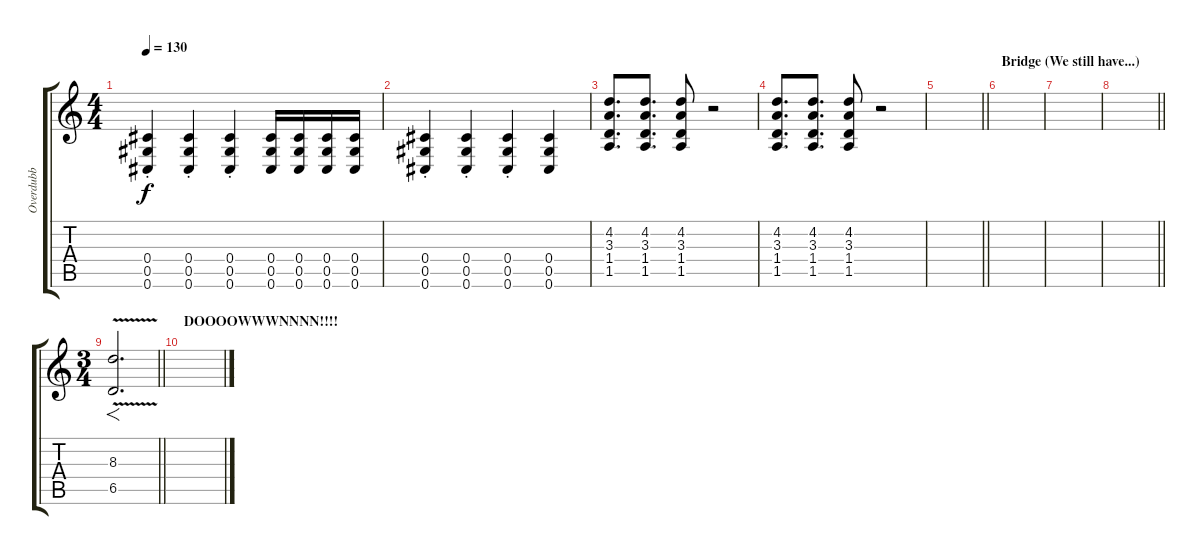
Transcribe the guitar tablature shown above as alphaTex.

\track ("Overdubb" "Overdubb") {instrument distortionguitar}
\staff {score tabs}
\tuning (Eb4 Bb3 Gb3 Db3 Ab2 Db2) {hide}
\ts (4 4)
\tempo 130
\clef g2
\ks c
(0.4{st} 0.5{st} 0.6{st}).4{dy f} (0.4{st} 0.5{st} 0.6{st}).4 (0.4{st} 0.5{st} 0.6{st}).4 (0.4 0.5 0.6).16 (0.4 0.5 0.6).16 (0.4 0.5 0.6).16 (0.4 0.5 0.6).16 |
(0.4{st} 0.5{st} 0.6{st}).4 (0.4{st} 0.5{st} 0.6{st}).4 (0.4{st} 0.5{st} 0.6{st}).4 (0.4 0.5 0.6).4 |
(4.2 3.3 1.4 1.5).8{d instrument electricguitarclean} (4.2 3.3 1.4 1.5).8{d} (4.2 3.3 1.4 1.5).8 r.2 |
(4.2 3.3 1.4 1.5).8{d} (4.2 3.3 1.4 1.5).8{d} (4.2 3.3 1.4 1.5).8 r.2 |
\barLineRight lightlight
|
\section ("" "Bridge (We still have...)")
|
|
\barLineRight lightlight
|
\ts (3 4)
\section ("" "")
\barLineRight lightlight
(8.3{v} 6.5{v}).2{f d} |
\section ("" "DOOOOWWWNNNN!!!!")
